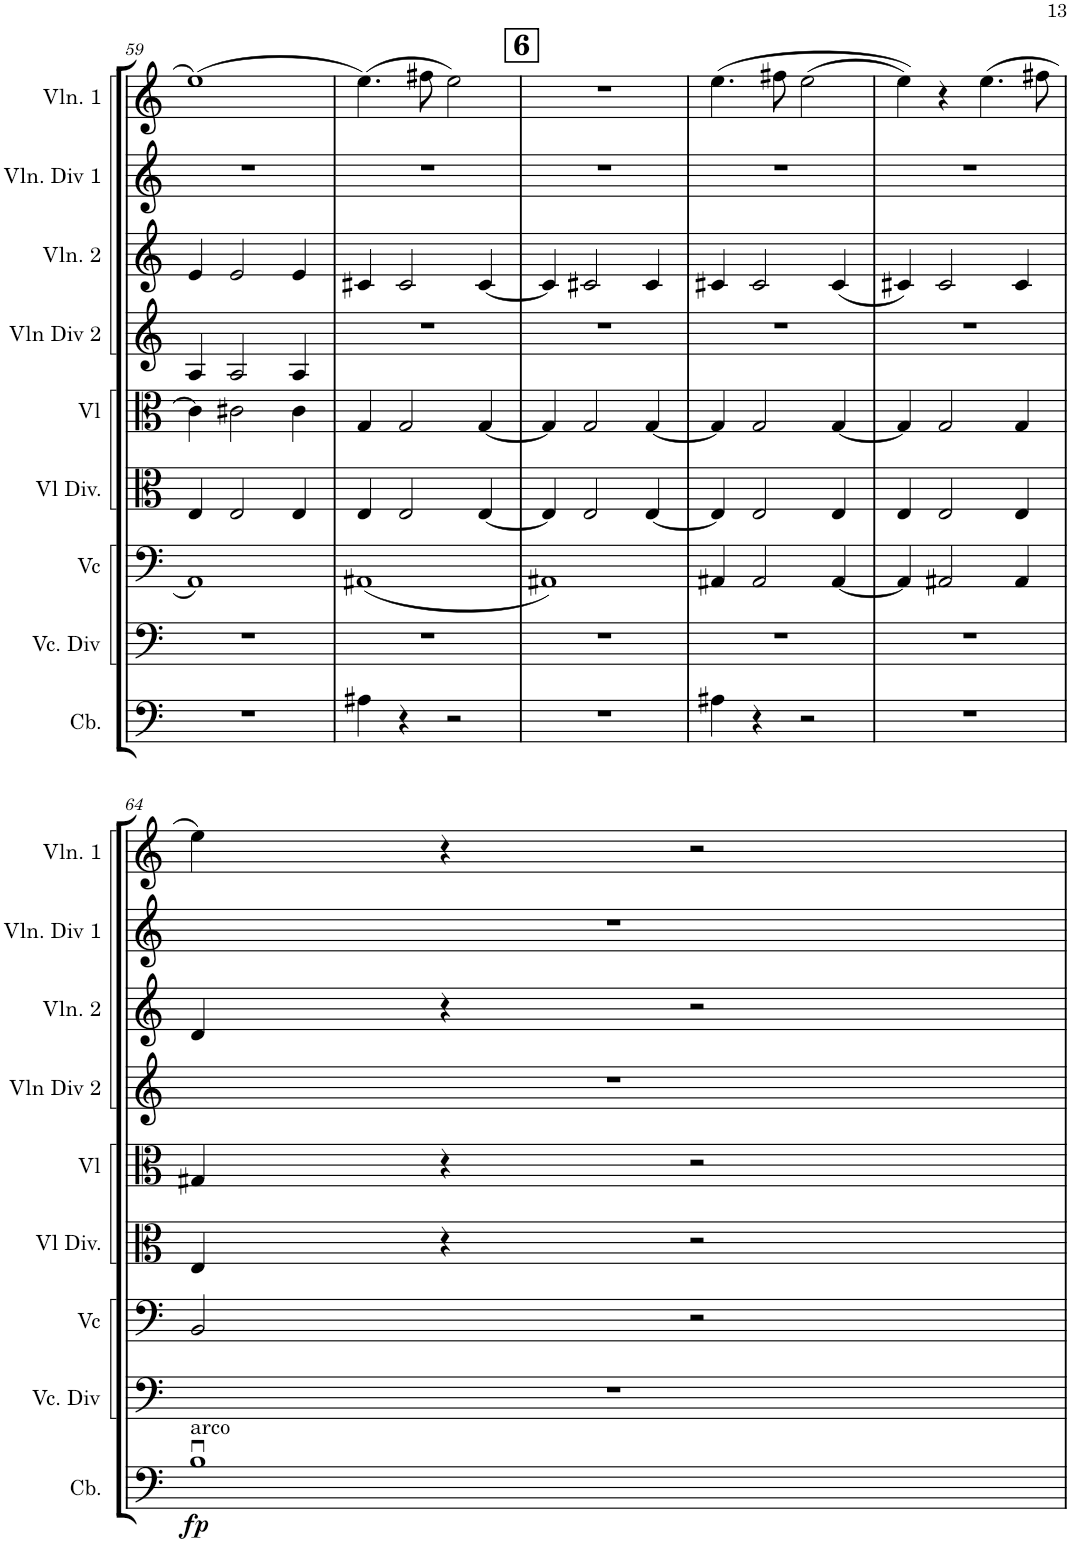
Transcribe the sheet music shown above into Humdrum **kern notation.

**kern	**dynam	**kern	**kern	**kern	**kern	**kern	**kern	**kern	**kern
*part9	*part9	*part8	*part7	*part6	*part5	*part4	*part3	*part2	*part1
*staff9	*staff9	*staff8	*staff7	*staff6	*staff5	*staff4	*staff3	*staff2	*staff1
*I"Contrabaixo	*	*I"Viloncelo. Div	*I"Violoncelo	*I"Viola Div	*I"Viola	*I"Vln Div 2	*I"Violino 2	*I"Vln Div 1	*I"Violino 1
*I'Cb.	*	*I'Vc. Div	*I'Vc	*I'Vl Div.	*I'Vl	*I'Vln Div 2	*I'Vln. 2	*I'Vln. Div 1	*I'Vln. 1
!!LO:PB:g=z
*clefF4	*	*clefF4	*clefF4	*clefC3	*clefC3	*clefG2	*clefG2	*clefG2	*clefG2
*Trd7c12	*	*	*	*	*	*	*	*	*
*k[]	*	*k[]	*k[]	*k[]	*k[]	*k[]	*k[]	*k[]	*k[]
*M2/2	*	*M2/2	*M2/2	*M2/2	*M2/2	*M2/2	*M2/2	*M2/2	*M2/2
=59	=59	=59	=59	=59	=59	=59	=59	=59	=59
1r	.	1r	1AA	4E/	4c#\]	4A/	4e/	1r	(1ee
.	.	.	.	2E/	2c#X\	2A/	2e/	.	.
.	.	.	.	4E/	4c#\	4A/	4e/	.	.
=60	=60	=60	=60	=60	=60	=60	=60	=60	=60
4A#X\	.	1r	(1AA#X	4E/	4G/	1r	4c#X/	1r	(4.ee\)
4r	.	.	.	2E/	2G/	.	2c#/	.	.
.	.	.	.	.	.	.	.	.	8ff#X\)
2r	.	.	.	.	.	.	.	.	2ee\
.	.	.	.	[4E/	[4G/	.	[4c#/	.	.
!!LO:REH:place=s1:a:B:cj:fs=14:t=6
=61	=61	=61	=61	=61	=61	=61	=61	=61	=61
1r	.	1r	1AA#X)	4E/]	4G/]	1r	4c#/]	1r	1r
.	.	.	.	2E/	2G/	.	2c#X/	.	.
.	.	.	.	[4E/	[4G/	.	4c#/	.	.
=62	=62	=62	=62	=62	=62	=62	=62	=62	=62
4A#X\	.	1r	4AA#X/	4E/]	4G/]	1r	4c#X/	1r	(4.ee\
4r	.	.	2AA#/	2E/	2G/	.	2c#/	.	.
.	.	.	.	.	.	.	.	.	8ff#X\
2r	.	.	.	.	.	.	.	.	(2ee\
.	.	.	[4AA#/	4E/	[4G/	.	(4c#/	.	.
=63	=63	=63	=63	=63	=63	=63	=63	=63	=63
1r	.	1r	4AA#/]	4E/	4G/]	1r	4c#X/)	1r	4ee\))
.	.	.	2AA#X/	2E/	2G/	.	2c#/	.	4r
.	.	.	.	.	.	.	.	.	(4.ee\
.	.	.	4AA#/	4E/	4G/	.	4c#/	.	.
.	.	.	.	.	.	.	.	.	8ff#X\
!!LO:LB:g=z
=64	=64	=64	=64	=64	=64	=64	=64	=64	=64
!LO:TX:a:t=arco	!	!	!	!	!	!	!	!	!
!	!LO:DY:b	!	!	!	!	!	!	!	!
1Bu	fp	1r	2BB/	4E/	4G#X/	1r	4d/	1r	4ee\)
.	.	.	.	4r	4r	.	4r	.	4r
.	.	.	2r	2r	2r	.	2r	.	2r
=	=	=	=	=	=	=	=	=	=
*-	*-	*-	*-	*-	*-	*-	*-	*-	*-
